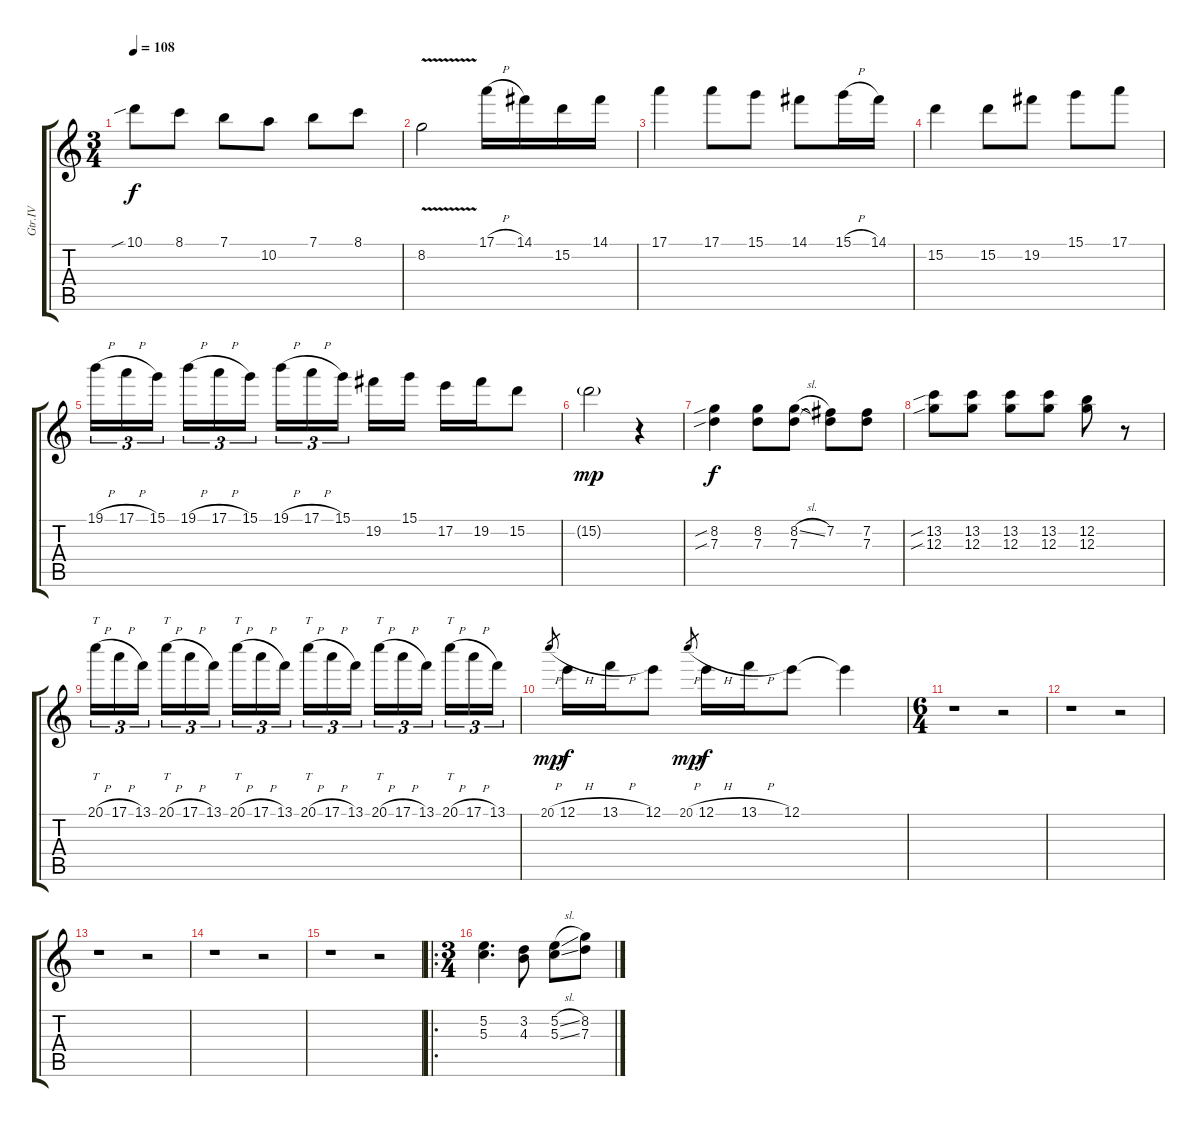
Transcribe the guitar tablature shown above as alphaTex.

\track ("Gtr.IV" "Gtr.IV") {instrument distortionguitar}
\staff {score tabs}
\tuning (E4 B3 G3 D3 A2 E2) {hide}
\ts (3 4)
\tempo 108
\clef g2
\ks c
10.1{sib}.8{dy f} 8.1.8 7.1.8 10.2.8 7.1.8 8.1.8 |
8.2{v}.2 17.1{h}.16 14.1.16 15.2.16 14.1.16 |
17.1.4 17.1.8 15.1.8 14.1.8 15.1{h}.16 14.1.16 |
15.2.4 15.2.8 19.2.8 15.1.8 17.1.8 |
19.1{h}.16{tu (3 2)} 17.1{h}.16{tu (3 2)} 15.1.16{tu (3 2) beam splitsecondary} 19.1{h}.16{tu (3 2)} 17.1{h}.16{tu (3 2)} 15.1.16{tu (3 2)} 19.1{h}.16{tu (3 2)} 17.1{h}.16{tu (3 2)} 15.1.16{tu (3 2) beam splitsecondary} 19.2.16 15.1.16 17.2.16 19.2.16 15.2.8 |
15.2{g}.2{dy mp} r.4 |
(8.2{sib} 7.3{sib}).4{dy f} (8.2 7.3).8 (8.2{sl} 7.3).8 (7.2 7.3{t}).8 (7.2 7.3).8 |
(13.2{sib} 12.3{sib}).8 (13.2 12.3).8 (13.2 12.3).8 (13.2 12.3).8 (12.2 12.3).8 r.8{instrument distortionguitar} |
20.1{h}.16{tt tu (3 2)} 17.1{h}.16{tu (3 2)} 13.1.16{tu (3 2) beam splitsecondary} 20.1{h}.16{tt tu (3 2)} 17.1{h}.16{tu (3 2)} 13.1.16{tu (3 2)} 20.1{h}.16{tt tu (3 2)} 17.1{h}.16{tu (3 2)} 13.1.16{tu (3 2) beam splitsecondary} 20.1{h}.16{tt tu (3 2)} 17.1{h}.16{tu (3 2)} 13.1.16{tu (3 2)} 20.1{h}.16{tt tu (3 2)} 17.1{h}.16{tu (3 2)} 13.1.16{tu (3 2) beam splitsecondary} 20.1{h}.16{tt tu (3 2)} 17.1{h}.16{tu (3 2)} 13.1.16{tu (3 2)} |
20.1{h}.8{gr dy mp} 12.1{h}.16{dy f} 13.1{h}.16 12.1.8 20.1{h}.8{gr dy mp} 12.1{h}.16{dy f} 13.1{h}.16 12.1.8 12.1{t}.4 |
\ts (6 4)
r.1 r.2 |
r.1 r.2 |
r.1 r.2 |
r.1 r.2 |
r.1 r.2 |
\ro
\ts (3 4)
(5.2 5.3).4{d} (3.2 4.3).8 (5.2{sl} 5.3{ss}).8 (8.2 7.3).8
